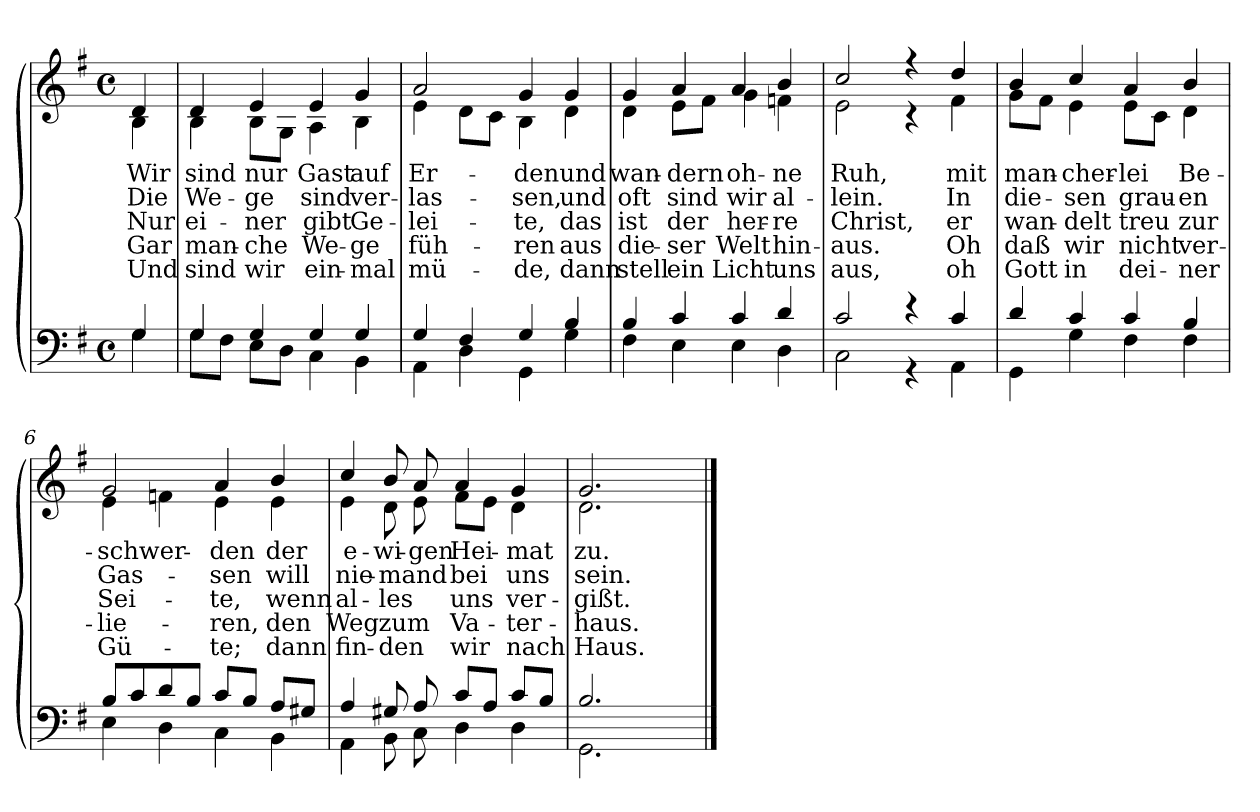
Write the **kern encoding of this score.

**kern	**kern	**text	**text	**text	**text	**text
*part1	*part1	*part1	*part1	*part1	*part1	*part1
*staff2	*staff1	*staff1	*staff1	*staff1	*staff1	*staff1
*clefF4	*clefG2	*	*	*	*	*
*k[f#]	*k[f#]	*	*	*	*	*
*G:	*G:	*	*	*	*	*
*M4/4	*M4/4	*	*	*	*	*
*met(c)	*met(c)	*	*	*	*	*
=	=	=	=	=	=	=
*^	*	*	*	*	*	*
!	!	!	!LO:LY:b	!LO:LY:b	!LO:LY:b	!LO:LY:b	!LO:LY:b
*	*	*^	*	*	*	*	*
4G/	4G\	4d/	4B\	Wir	Die	Nur	Gar	Und
=1	=1	=1	=1	=1	=1	=1	=1	=1
!	!	!	!	!LO:LY:b	!LO:LY:b	!LO:LY:b	!LO:LY:b	!LO:LY:b
4G/	8G\L	4d/	4B\	sind	We-	ei-	man-	sind
.	8F#\J	.	.	.	.	.	.	.
!	!	!	!	!LO:LY:b	!LO:LY:b	!LO:LY:b	!LO:LY:b	!LO:LY:b
4G/	8E\L	4e/	8B\L	nur	-ge	-ner	-che	wir
.	8D\J	.	8G\J	.	.	.	.	.
!	!	!	!	!LO:LY:b	!LO:LY:b	!LO:LY:b	!LO:LY:b	!LO:LY:b
4G/	4C\	4e/	4A\	Gast	sind	gibt	We-	ein-
!	!	!	!	!LO:LY:b	!LO:LY:b	!LO:LY:b	!LO:LY:b	!LO:LY:b
4G/	4BB\	4g/	4B\	auf	ver-	Ge-	-ge	-mal
=2	=2	=2	=2	=2	=2	=2	=2	=2
!	!	!	!	!LO:LY:b	!LO:LY:b	!LO:LY:b	!LO:LY:b	!LO:LY:b
4G/	4AA\	2a/	4e\	Er-	-las-	-lei-	füh-	mü-
4F#/	4D\	.	8d\L	.	.	.	.	.
.	.	.	8c\J	.	.	.	.	.
!	!	!	!	!LO:LY:b	!LO:LY:b	!LO:LY:b	!LO:LY:b	!LO:LY:b
4G/	4GG\	4g/	4B\	-den	-sen,	-te,	-ren	-de,
!	!	!	!	!LO:LY:b	!LO:LY:b	!LO:LY:b	!LO:LY:b	!LO:LY:b
4B/	4G\	4g/	4d\	und	und	das	aus	dann
=3	=3	=3	=3	=3	=3	=3	=3	=3
!	!	!	!	!LO:LY:b	!LO:LY:b	!LO:LY:b	!LO:LY:b	!LO:LY:b
4B/	4F#\	4g/	4d\	wan-	oft	ist	die-	stell
!	!	!	!	!LO:LY:b	!LO:LY:b	!LO:LY:b	!LO:LY:b	!LO:LY:b
4c/	4E\	4a/	8e\L	-dern	sind	der	-ser	ein
.	.	.	8f#\J	.	.	.	.	.
!	!	!	!	!LO:LY:b	!LO:LY:b	!LO:LY:b	!LO:LY:b	!LO:LY:b
4c/	4E\	4a/	4g\	oh-	wir	her-	Welt	Licht
!	!	!	!	!LO:LY:b	!LO:LY:b	!LO:LY:b	!LO:LY:b	!LO:LY:b
4d/	4D\	4b/	4fn\	-ne	al-	-re	hin-	uns
=4	=4	=4	=4	=4	=4	=4	=4	=4
!	!	!	!	!LO:LY:b	!LO:LY:b	!LO:LY:b	!LO:LY:b	!LO:LY:b
2c/	2C\	2cc/	2e\	Ruh,	-lein.	Christ,	-aus.	aus,
4r	4r	4r	4r	.	.	.	.	.
!	!	!	!	!LO:LY:b	!LO:LY:b	!LO:LY:b	!LO:LY:b	!LO:LY:b
4c/	4AA\	4dd/	4f#\	mit	In	er	Oh	oh
!!LO:LB:g=z	!!
=5	=5	=5	=5	=5	=5	=5	=5	=5
!	!	!	!	!LO:LY:b	!LO:LY:b	!LO:LY:b	!LO:LY:b	!LO:LY:b
4d/	4GG\	4b/	8g\L	man-	die-	wan-	daß	Gott
.	.	.	8f#\J	.	.	.	.	.
!	!	!	!	!LO:LY:b	!LO:LY:b	!LO:LY:b	!LO:LY:b	!LO:LY:b
4c/	4G\	4cc/	4e\	-cher-	-sen	-delt	wir	in
!	!	!	!	!LO:LY:b	!LO:LY:b	!LO:LY:b	!LO:LY:b	!LO:LY:b
4c/	4F#\	4a/	8e\L	-lei	grau-	treu	nicht	dei-
.	.	.	8c\J	.	.	.	.	.
!	!	!	!	!LO:LY:b	!LO:LY:b	!LO:LY:b	!LO:LY:b	!LO:LY:b
4B/	4F#\	4b/	4d\	Be-	-en	zur	ver-	-ner
=6	=6	=6	=6	=6	=6	=6	=6	=6
!	!	!	!	!LO:LY:b	!LO:LY:b	!LO:LY:b	!LO:LY:b	!LO:LY:b
8B/L	4E\	2g/	4e\	-schwer-	Gas-	Sei-	-lie-	Gü-
8c/	.	.	.	.	.	.	.	.
8d/	4D\	.	4fn\	.	.	.	.	.
8B/J	.	.	.	.	.	.	.	.
!	!	!	!	!LO:LY:b	!LO:LY:b	!LO:LY:b	!LO:LY:b	!LO:LY:b
8c/L	4C\	4a/	4e\	-den	-sen	-te,	-ren,	-te;
8B/J	.	.	.	.	.	.	.	.
!	!	!	!	!LO:LY:b	!LO:LY:b	!LO:LY:b	!LO:LY:b	!LO:LY:b
8A/L	4BB\	4b/	4e\	der	will	wenn	den	dann
8G#X/J	.	.	.	.	.	.	.	.
=7	=7	=7	=7	=7	=7	=7	=7	=7
!	!	!	!	!LO:LY:b	!LO:LY:b	!LO:LY:b	!LO:LY:b	!LO:LY:b
4A/	4AA\	4cc/	4e\	e-	nie-	al-	Weg	fin-
!	!	!	!	!LO:LY:b	!LO:LY:b	!LO:LY:b	!LO:LY:b	!LO:LY:b
8G#X/	8BB\	8b/	8d\	-wi-	-mand	-les	zum	-den
!	!	!	!	!LO:LY:b	!	!	!	!
8A/	8C\	8a/	8e\	-gen	.	.	.	.
!	!	!	!	!LO:LY:b	!LO:LY:b	!LO:LY:b	!LO:LY:b	!LO:LY:b
8c/L	4D\	4a/	8f#\L	Hei-	bei	uns	Va-	wir
8A/J	.	.	8e\J	.	.	.	.	.
!	!	!	!	!LO:LY:b	!LO:LY:b	!LO:LY:b	!LO:LY:b	!LO:LY:b
8c/L	4D\	4g/	4d\	-mat	uns	ver-	-ter-	nach
8B/J	.	.	.	.	.	.	.	.
=8	=8	=8	=8	=8	=8	=8	=8	=8
!	!	!	!	!LO:LY:b	!LO:LY:b	!LO:LY:b	!LO:LY:b	!LO:LY:b
2.B/	2.GG\	2.g/	2.d\	zu.	sein.	-gißt.	-haus.	Haus.
4ryy	4ryy	4ryy	4ryy	.	.	.	.	.
*v	*v	*	*	*	*	*	*	*
*	*v	*v	*	*	*	*	*
==	==	==	==	==	==	==
*-	*-	*-	*-	*-	*-	*-
